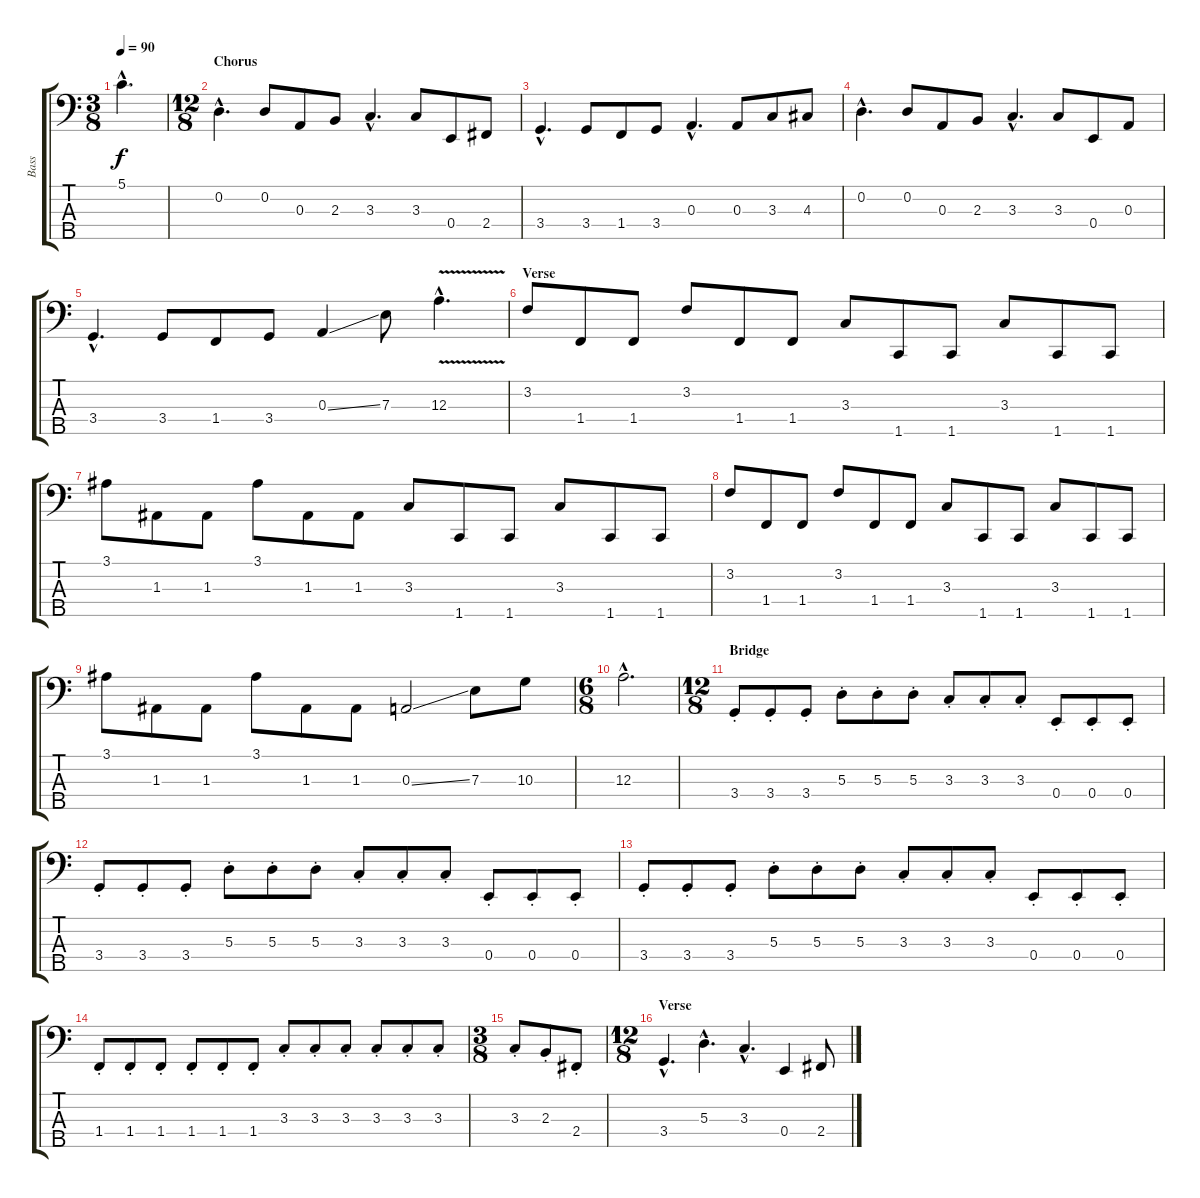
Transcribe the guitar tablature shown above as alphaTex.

\track ("Bass" "Bass") {instrument electricbasspick}
\staff {score tabs}
\tuning (G2 D2 A1 E1 B0) {hide}
\ts (3 8)
\tempo 90
\clef f4
\ks c
5.1{hac}.4{d dy f} |
\ts (12 8)
\section ("" "Chorus")
0.2{hac}.4{d} 0.2.8 0.3.8 2.3.8 3.3{hac}.4{d} 3.3.8 0.4.8 2.4.8 |
3.4{hac}.4{d} 3.4.8 1.4.8 3.4.8 0.3{hac}.4{d} 0.3.8 3.3.8 4.3.8 |
0.2{hac}.4{d} 0.2.8 0.3.8 2.3.8 3.3{hac}.4{d} 3.3.8 0.4.8 0.3.8 |
3.4{hac}.4{d} 3.4.8 1.4.8 3.4.8 0.3{ss}.4 7.3.8 12.3{v hac}.4{d} |
\section ("" "Verse")
3.2.8 1.4.8 1.4.8 3.2.8 1.4.8 1.4.8 3.3.8 1.5.8 1.5.8 3.3.8 1.5.8 1.5.8 |
3.1.8 1.3.8 1.3.8 3.1.8 1.3.8 1.3.8 3.3.8 1.5.8 1.5.8 3.3.8 1.5.8 1.5.8 |
3.2.8 1.4.8 1.4.8 3.2.8 1.4.8 1.4.8 3.3.8 1.5.8 1.5.8 3.3.8 1.5.8 1.5.8 |
3.1.8 1.3.8 1.3.8 3.1.8 1.3.8 1.3.8 0.3{ss}.2 7.3.8 10.3.8 |
\ts (6 8)
12.3{hac}.2{d} |
\ts (12 8)
\section ("" "Bridge")
3.4{st}.8 3.4{st}.8 3.4{st}.8 5.3{st}.8 5.3{st}.8 5.3{st}.8 3.3{st}.8 3.3{st}.8 3.3{st}.8 0.4{st}.8 0.4{st}.8 0.4{st}.8 |
3.4{st}.8 3.4{st}.8 3.4{st}.8 5.3{st}.8 5.3{st}.8 5.3{st}.8 3.3{st}.8 3.3{st}.8 3.3{st}.8 0.4{st}.8 0.4{st}.8 0.4{st}.8 |
3.4{st}.8 3.4{st}.8 3.4{st}.8 5.3{st}.8 5.3{st}.8 5.3{st}.8 3.3{st}.8 3.3{st}.8 3.3{st}.8 0.4{st}.8 0.4{st}.8 0.4{st}.8 |
1.4{st}.8 1.4{st}.8 1.4{st}.8 1.4{st}.8 1.4{st}.8 1.4{st}.8 3.3{st}.8 3.3{st}.8 3.3{st}.8 3.3{st}.8 3.3{st}.8 3.3{st}.8 |
\ts (3 8)
3.3{st}.8 2.3{st}.8 2.4{st}.8 |
\ts (12 8)
\section ("" "Verse")
3.4{hac}.4{d} 5.3{hac}.4{d} 3.3{hac}.4{d} 0.4.4 2.4.8
